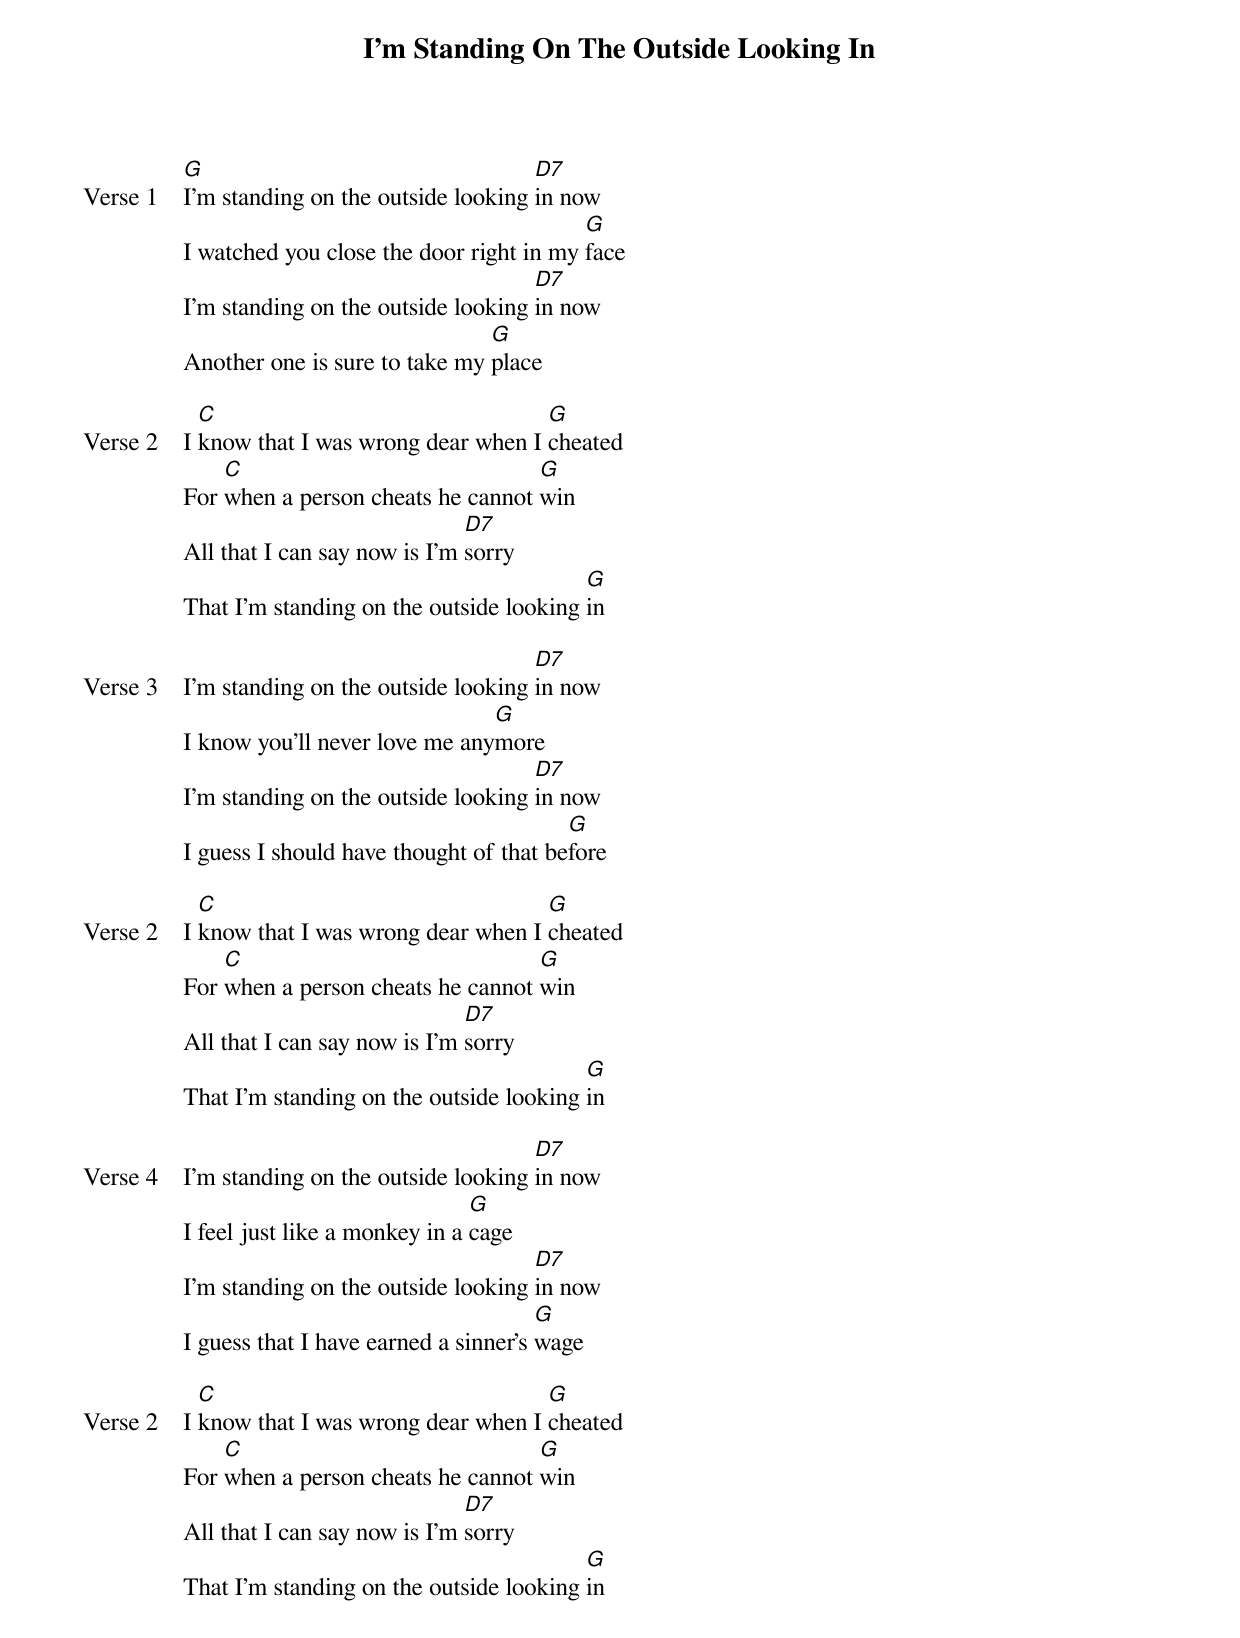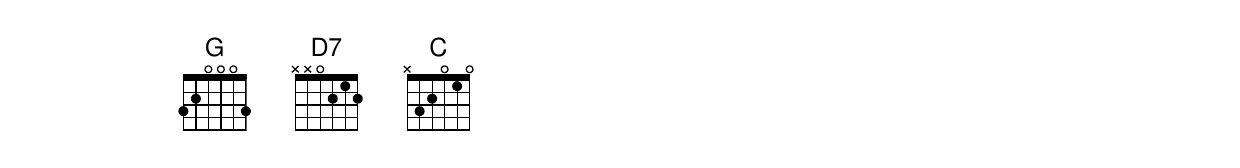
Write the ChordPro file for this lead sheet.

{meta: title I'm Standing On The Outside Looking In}
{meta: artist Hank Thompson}

{start_of_verse: Verse 1}
[G]I'm standing on the outside looking [D7]in now
I watched you close the door right in my [G]face
I'm standing on the outside looking [D7]in now
Another one is sure to take my [G]place
{end_of_verse}

{start_of_verse: Verse 2}
I [C]know that I was wrong dear when I [G]cheated
For [C]when a person cheats he cannot [G]win
All that I can say now is I'm [D7]sorry
That I'm standing on the outside looking [G]in
{end_of_verse}

{start_of_verse: Verse 3}
I'm standing on the outside looking [D7]in now
I know you'll never love me any[G]more
I'm standing on the outside looking [D7]in now
I guess I should have thought of that be[G]fore
{end_of_verse}

{start_of_verse: Verse 2}
I [C]know that I was wrong dear when I [G]cheated
For [C]when a person cheats he cannot [G]win
All that I can say now is I'm [D7]sorry
That I'm standing on the outside looking [G]in
{end_of_verse}

{start_of_verse: Verse 4}
I'm standing on the outside looking [D7]in now
I feel just like a monkey in a [G]cage
I'm standing on the outside looking [D7]in now
I guess that I have earned a sinner's [G]wage
{end_of_verse}

{start_of_verse: Verse 2}
I [C]know that I was wrong dear when I [G]cheated
For [C]when a person cheats he cannot [G]win
All that I can say now is I'm [D7]sorry
That I'm standing on the outside looking [G]in
{end_of_verse}
